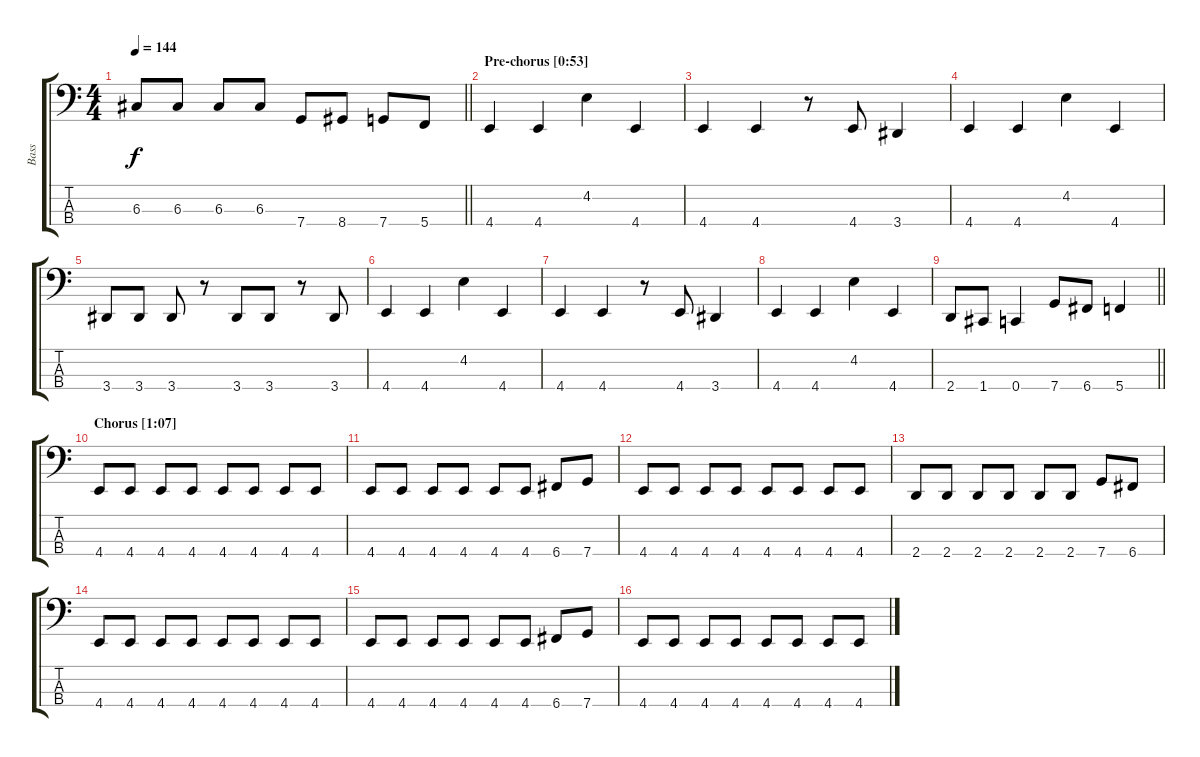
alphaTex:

\track ("Bass" "Bass") {instrument electricbasspick}
\staff {score tabs}
\tuning (F2 C2 G1 C1) {hide}
\ts (4 4)
\tempo 144
\clef f4
\barLineRight lightlight
\ks c
6.3.8{dy f} 6.3.8 6.3.8 6.3.8 7.4.8 8.4.8 7.4.8 5.4.8 |
\section ("" "Pre-chorus [0:53]")
4.4.4 4.4.4 4.2.4 4.4.4 |
4.4.4 4.4.4 r.8 4.4.8 3.4.4 |
4.4.4 4.4.4 4.2.4 4.4.4 |
3.4.8 3.4.8 3.4.8 r.8 3.4.8 3.4.8 r.8 3.4.8 |
4.4.4 4.4.4 4.2.4 4.4.4 |
4.4.4 4.4.4 r.8 4.4.8 3.4.4 |
4.4.4 4.4.4 4.2.4 4.4.4 |
\barLineRight lightlight
2.4.8 1.4.8 0.4.4 7.4.8 6.4.8 5.4.4 |
\section ("" "Chorus [1:07]")
4.4.8 4.4.8 4.4.8 4.4.8 4.4.8 4.4.8 4.4.8 4.4.8 |
4.4.8 4.4.8 4.4.8 4.4.8 4.4.8 4.4.8 6.4.8 7.4.8 |
4.4.8 4.4.8 4.4.8 4.4.8 4.4.8 4.4.8 4.4.8 4.4.8 |
2.4.8 2.4.8 2.4.8 2.4.8 2.4.8 2.4.8 7.4.8 6.4.8 |
4.4.8 4.4.8 4.4.8 4.4.8 4.4.8 4.4.8 4.4.8 4.4.8 |
4.4.8 4.4.8 4.4.8 4.4.8 4.4.8 4.4.8 6.4.8 7.4.8 |
4.4.8 4.4.8 4.4.8 4.4.8 4.4.8 4.4.8 4.4.8 4.4.8
